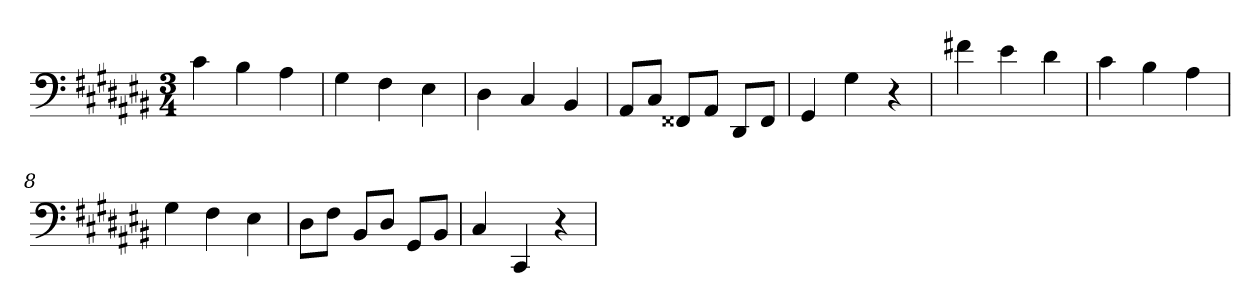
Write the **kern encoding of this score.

**kern
*part1
*staff1
*clefF4
*k[f#c#g#d#a#e#b#]
*M3/4
=1
4c#
4B#
4A#
=2
4G#
4F#
4E#
=3
4D#
4C#
4BB#
=4
8AA#L
8C#J
8FF##XL
8AA#J
8DD#L
8FF##J
=5
4GG#
4G#
4r
=6
4f#X
4e#
4d#
=7
4c#
4B#
4A#
!!LO:LB:g=z
=8
4G#
4F#
4E#
=9
8D#L
8F#J
8BB#L
8D#J
8GG#L
8BB#J
=10
4C#
4CC#
4r
=
*-
